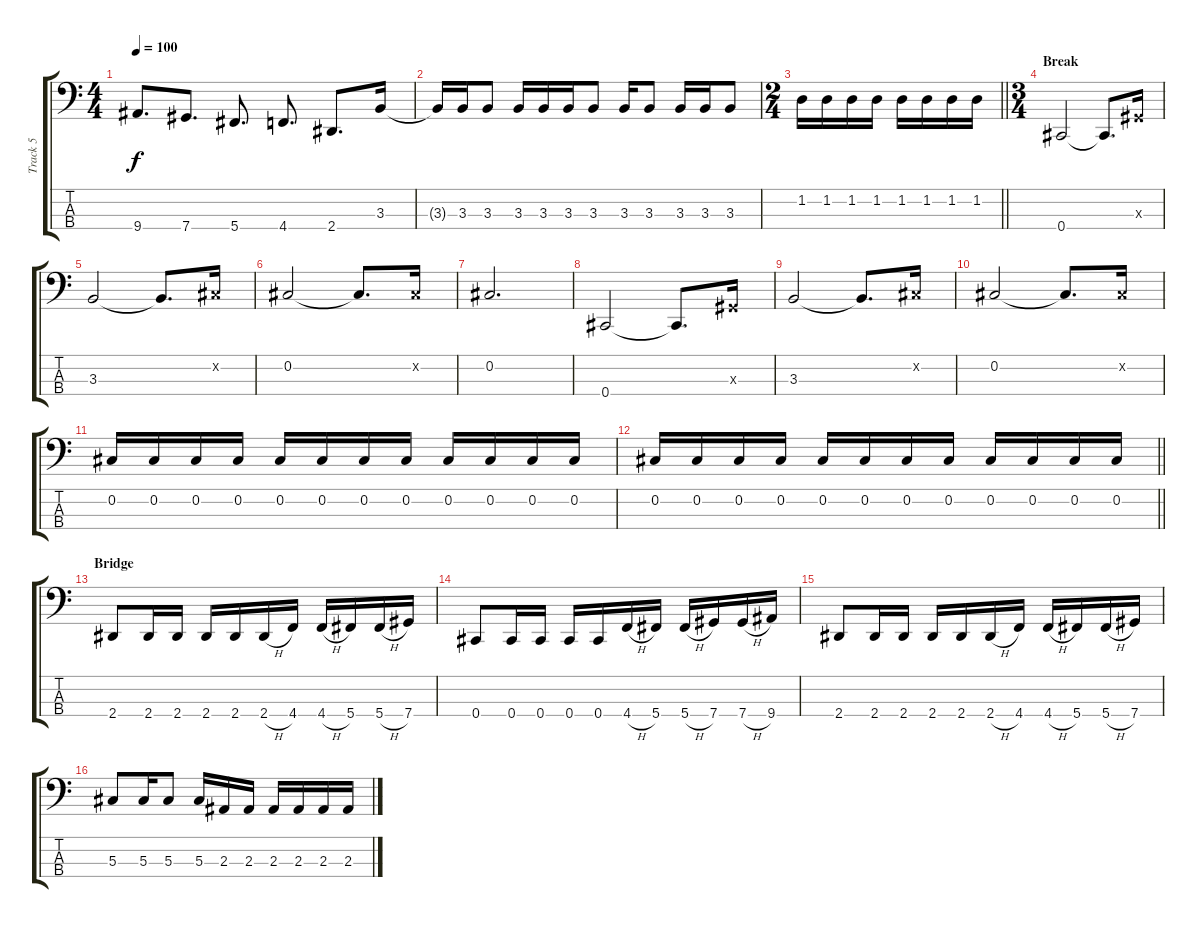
\track ("Track 5" "Track 5") {instrument electricbassfinger}
\staff {score tabs}
\tuning (Gb2 Db2 Ab1 Db1) {hide}
\ts (4 4)
\tempo 100
\clef f4
\ks c
9.4.8{d dy f} 7.4.8{d} 5.4.8{d} 4.4.8{d} 2.4.8{d} 3.3.16 |
3.3{t}.16 3.3.16 3.3.8 3.3.16 3.3.16 3.3.16 3.3.8 3.3.16 3.3.8 3.3.16 3.3.16 3.3.8 |
\ts (2 4)
\barLineRight lightlight
1.2.16 1.2.16 1.2.16 1.2.16 1.2.16 1.2.16 1.2.16 1.2.16 |
\ts (3 4)
\section ("" "Break")
0.4.2 0.4{t}.8{d} 0.3{x}.16 |
3.3.2 3.3{t}.8{d} 0.2{x}.16 |
0.2.2 0.2{t}.8{d} 0.2{x}.16 |
0.2.2{d} |
0.4.2 0.4{t}.8{d} 0.3{x}.16 |
3.3.2 3.3{t}.8{d} 0.2{x}.16 |
0.2.2 0.2{t}.8{d} 0.2{x}.16 |
0.2.16 0.2.16 0.2.16 0.2.16 0.2.16 0.2.16 0.2.16 0.2.16 0.2.16 0.2.16 0.2.16 0.2.16 |
\barLineRight lightlight
0.2.16 0.2.16 0.2.16 0.2.16 0.2.16 0.2.16 0.2.16 0.2.16 0.2.16 0.2.16 0.2.16 0.2.16 |
\section ("" "Bridge")
2.4.8 2.4.16 2.4.16 2.4.16 2.4.16 2.4{h}.16 4.4.16 4.4{h}.16 5.4.16 5.4{h}.16 7.4.16 |
0.4.8 0.4.16 0.4.16 0.4.16 0.4.16 4.4{h}.16 5.4.16 5.4{h}.16 7.4.16 7.4{h}.16 9.4.16 |
2.4.8 2.4.16 2.4.16 2.4.16 2.4.16 2.4{h}.16 4.4.16 4.4{h}.16 5.4.16 5.4{h}.16 7.4.16 |
5.3.8 5.3.16 5.3.8 5.3.16 2.3.16 2.3.16 2.3.16 2.3.16 2.3.16 2.3.16
